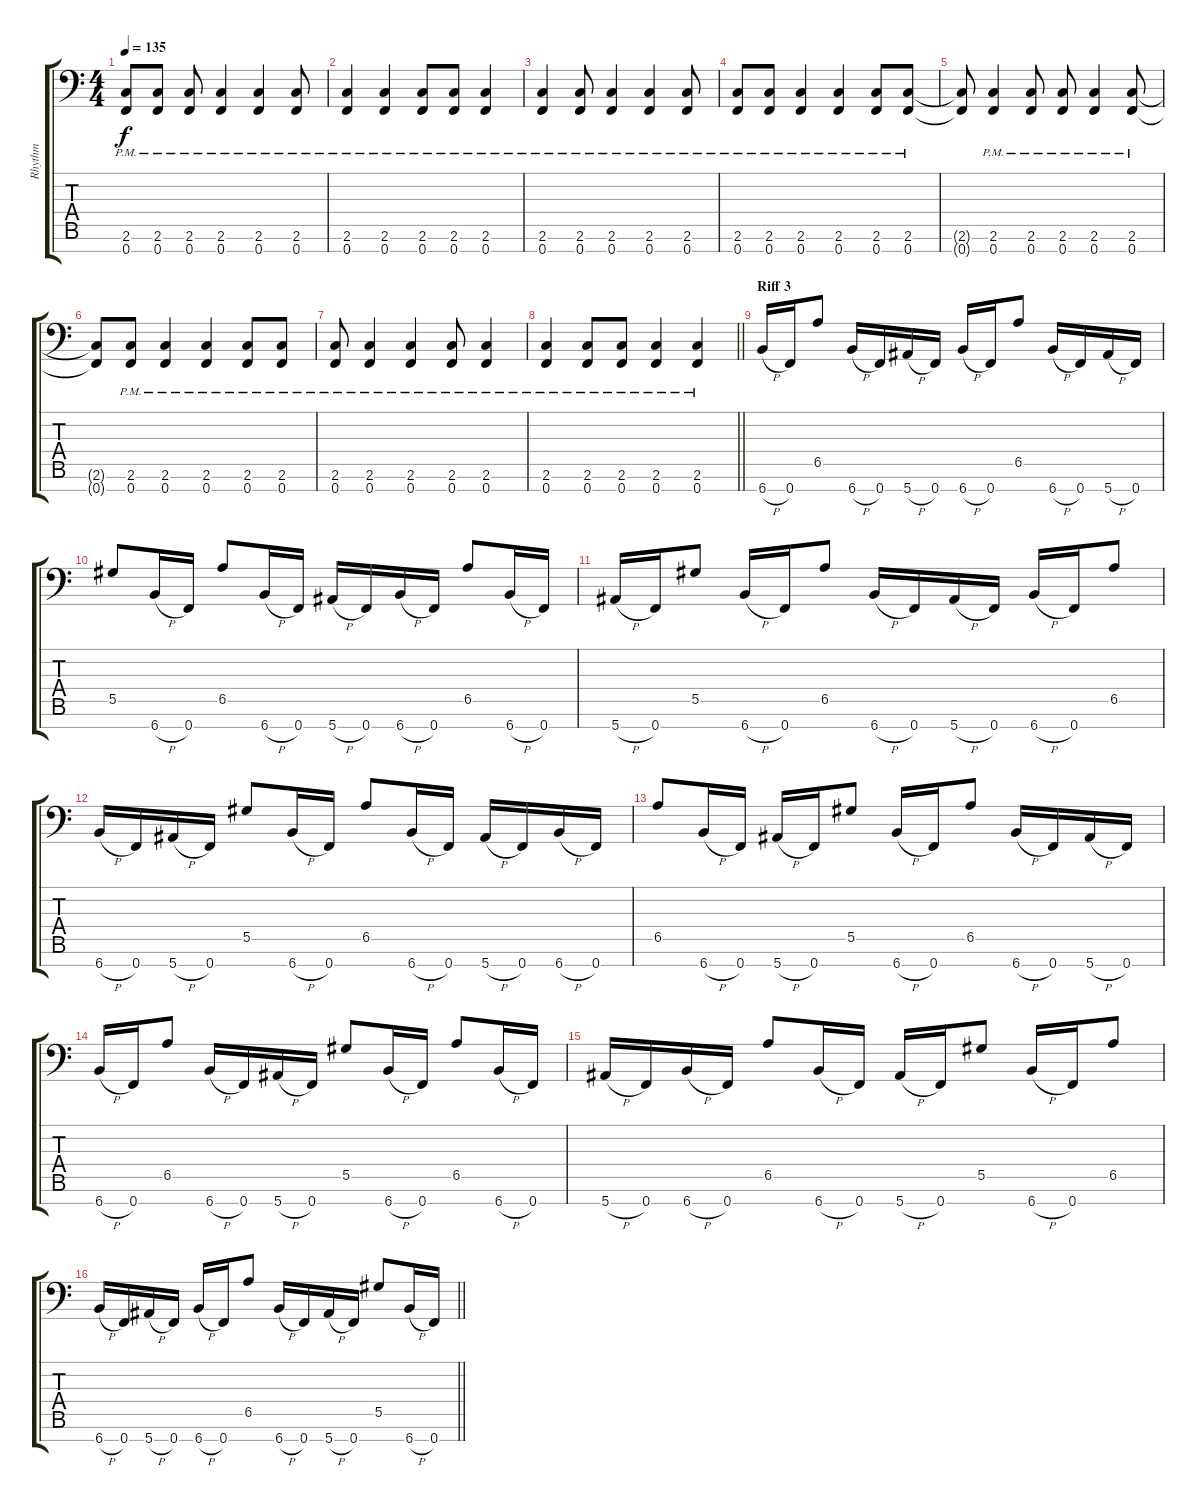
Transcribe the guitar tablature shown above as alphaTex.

\track ("Rhythm" "Rhythm") {instrument distortionguitar}
\staff {score tabs}
\tuning (Bb3 F3 Db3 Ab2 Eb2 Bb1 F1) {hide}
\ts (4 4)
\tempo 135
\clef f4
\ks c
(2.6{pm} 0.7{pm}).8{dy f} (2.6{pm} 0.7{pm}).8 (2.6{pm} 0.7{pm}).8 (2.6{pm} 0.7{pm}).4 (2.6{pm} 0.7{pm}).4 (2.6{pm} 0.7{pm}).8 |
(2.6{pm} 0.7{pm}).4 (2.6{pm} 0.7{pm}).4 (2.6{pm} 0.7{pm}).8 (2.6{pm} 0.7{pm}).8 (2.6{pm} 0.7{pm}).4 |
(2.6{pm} 0.7{pm}).4 (2.6{pm} 0.7{pm}).8 (2.6{pm} 0.7{pm}).4 (2.6{pm} 0.7{pm}).4 (2.6{pm} 0.7{pm}).8 |
(2.6{pm} 0.7{pm}).8 (2.6{pm} 0.7{pm}).8 (2.6{pm} 0.7{pm}).4 (2.6{pm} 0.7{pm}).4 (2.6{pm} 0.7{pm}).8 (2.6{pm} 0.7{pm}).8 |
(2.6{t} 0.7{t}).8 (2.6{pm} 0.7{pm}).4 (2.6{pm} 0.7{pm}).8 (2.6{pm} 0.7{pm}).8 (2.6{pm} 0.7{pm}).4 (2.6{pm} 0.7{pm}).8 |
(2.6{t} 0.7{t}).8 (2.6{pm} 0.7{pm}).8 (2.6{pm} 0.7{pm}).4 (2.6{pm} 0.7{pm}).4 (2.6{pm} 0.7{pm}).8 (2.6{pm} 0.7{pm}).8 |
(2.6{pm} 0.7{pm}).8 (2.6{pm} 0.7{pm}).4 (2.6{pm} 0.7{pm}).4 (2.6{pm} 0.7{pm}).8 (2.6{pm} 0.7{pm}).4 |
\barLineRight lightlight
(2.6{pm} 0.7{pm}).4 (2.6{pm} 0.7{pm}).8 (2.6{pm} 0.7{pm}).8 (2.6{pm} 0.7{pm}).4 (2.6{pm} 0.7{pm}).4 |
\section ("" "Riff 3")
6.7{h}.16 0.7.16 6.5.8 6.7{h}.16 0.7.16 5.7{h}.16 0.7.16 6.7{h}.16 0.7.16 6.5.8 6.7{h}.16 0.7.16 5.7{h}.16 0.7.16 |
5.5.8 6.7{h}.16 0.7.16 6.5.8 6.7{h}.16 0.7.16 5.7{h}.16 0.7.16 6.7{h}.16 0.7.16 6.5.8 6.7{h}.16 0.7.16 |
5.7{h}.16 0.7.16 5.5.8 6.7{h}.16 0.7.16 6.5.8 6.7{h}.16 0.7.16 5.7{h}.16 0.7.16 6.7{h}.16 0.7.16 6.5.8 |
6.7{h}.16 0.7.16 5.7{h}.16 0.7.16 5.5.8 6.7{h}.16 0.7.16 6.5.8 6.7{h}.16 0.7.16 5.7{h}.16 0.7.16 6.7{h}.16 0.7.16 |
6.5.8 6.7{h}.16 0.7.16 5.7{h}.16 0.7.16 5.5.8 6.7{h}.16 0.7.16 6.5.8 6.7{h}.16 0.7.16 5.7{h}.16 0.7.16 |
6.7{h}.16 0.7.16 6.5.8 6.7{h}.16 0.7.16 5.7{h}.16 0.7.16 5.5.8 6.7{h}.16 0.7.16 6.5.8 6.7{h}.16 0.7.16 |
5.7{h}.16 0.7.16 6.7{h}.16 0.7.16 6.5.8 6.7{h}.16 0.7.16 5.7{h}.16 0.7.16 5.5.8 6.7{h}.16 0.7.16 6.5.8 |
\barLineRight lightlight
6.7{h}.16 0.7.16 5.7{h}.16 0.7.16 6.7{h}.16 0.7.16 6.5.8 6.7{h}.16 0.7.16 5.7{h}.16 0.7.16 5.5.8 6.7{h}.16 0.7.16
